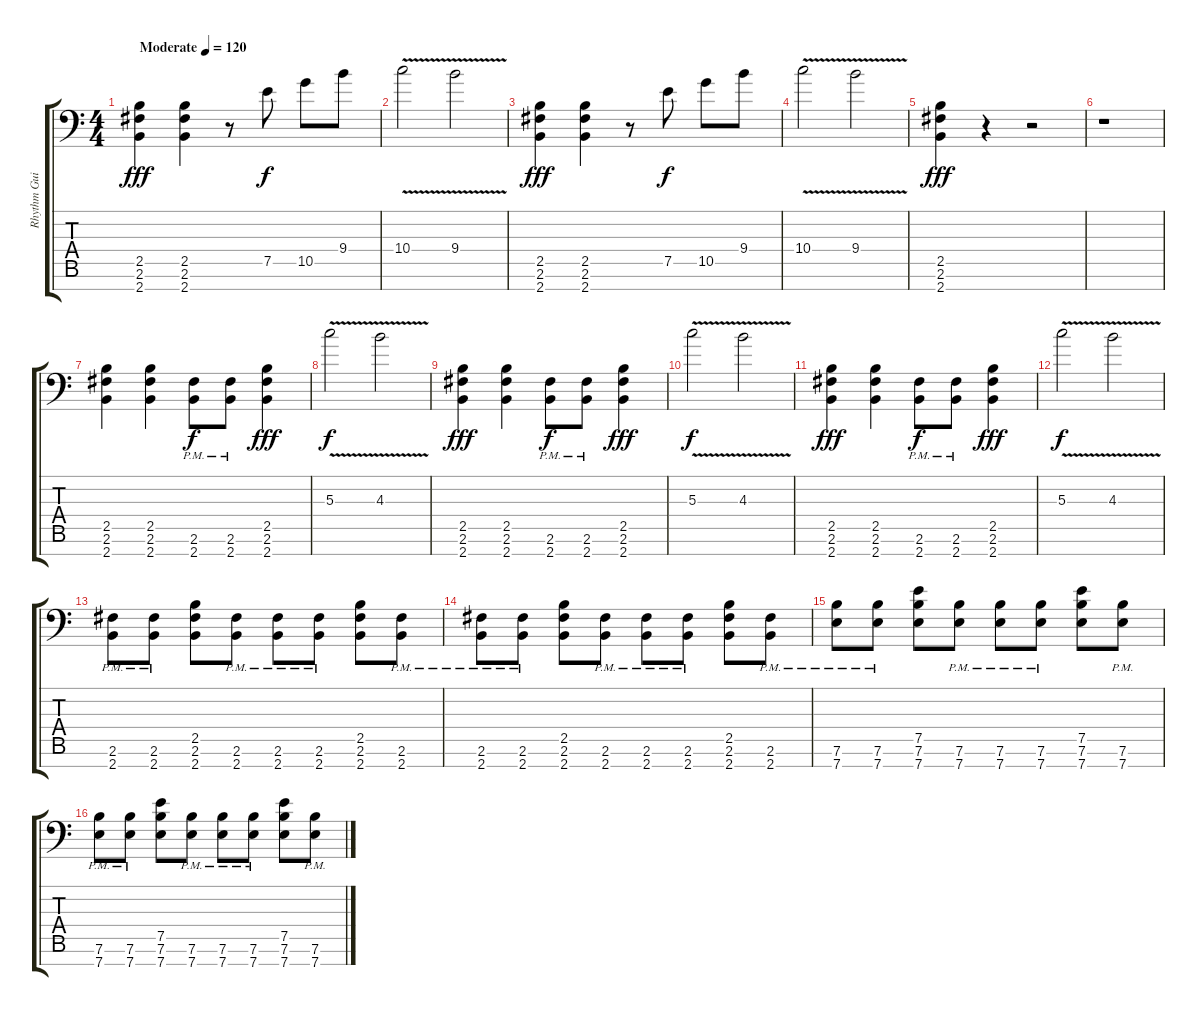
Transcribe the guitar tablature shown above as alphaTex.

\track ("Rhythm Guitar" "Rhythm Gui") {instrument distortionguitar}
\staff {score tabs}
\tuning (E4 B3 G3 D3 A2 E2 A1) {hide}
\ts (4 4)
\tempo (120 "Moderate")
\clef f4
\ks c
(2.5 2.6 2.7).4{dy fff instrument distortionguitar} (2.5 2.6 2.7).4 r.8 7.5.8{dy f} 10.5.8 9.4.8 |
10.4{v}.2 9.4{v}.2 |
(2.5 2.6 2.7).4{dy fff} (2.5 2.6 2.7).4 r.8 7.5.8{dy f} 10.5.8 9.4.8 |
10.4{v}.2 9.4{v}.2 |
(2.5 2.6 2.7).4{dy fff} r.4 r.2 |
r.1 |
(2.5 2.6 2.7).4 (2.5 2.6 2.7).4 (2.6{pm} 2.7{pm}).8{dy f} (2.6{pm} 2.7{pm}).8 (2.5 2.6 2.7).4{dy fff} |
5.3{v}.2{dy f} 4.3{v}.2 |
(2.5 2.6 2.7).4{dy fff} (2.5 2.6 2.7).4 (2.6{pm} 2.7{pm}).8{dy f} (2.6{pm} 2.7{pm}).8 (2.5 2.6 2.7).4{dy fff} |
5.3{v}.2{dy f} 4.3{v}.2 |
(2.5 2.6 2.7).4{dy fff} (2.5 2.6 2.7).4 (2.6{pm} 2.7{pm}).8{dy f} (2.6{pm} 2.7{pm}).8 (2.5 2.6 2.7).4{dy fff} |
5.3{v}.2{dy f} 4.3{v}.2 |
(2.6{pm} 2.7{pm}).8 (2.6{pm} 2.7{pm}).8 (2.5 2.6 2.7).8 (2.6{pm} 2.7{pm}).8 (2.6{pm} 2.7{pm}).8 (2.6{pm} 2.7{pm}).8 (2.5 2.6 2.7).8 (2.6{pm} 2.7{pm}).8 |
(2.6{pm} 2.7{pm}).8 (2.6{pm} 2.7{pm}).8 (2.5 2.6 2.7).8 (2.6{pm} 2.7{pm}).8 (2.6{pm} 2.7{pm}).8 (2.6{pm} 2.7{pm}).8 (2.5 2.6 2.7).8 (2.6{pm} 2.7{pm}).8 |
(7.6{pm} 7.7{pm}).8 (7.6{pm} 7.7{pm}).8 (7.5 7.6 7.7).8 (7.6{pm} 7.7{pm}).8 (7.6{pm} 7.7{pm}).8 (7.6{pm} 7.7{pm}).8 (7.5 7.6 7.7).8 (7.6{pm} 7.7{pm}).8 |
(7.6{pm} 7.7{pm}).8 (7.6{pm} 7.7{pm}).8 (7.5 7.6 7.7).8 (7.6{pm} 7.7{pm}).8 (7.6{pm} 7.7{pm}).8 (7.6{pm} 7.7{pm}).8 (7.5 7.6 7.7).8 (7.6{pm} 7.7{pm}).8
